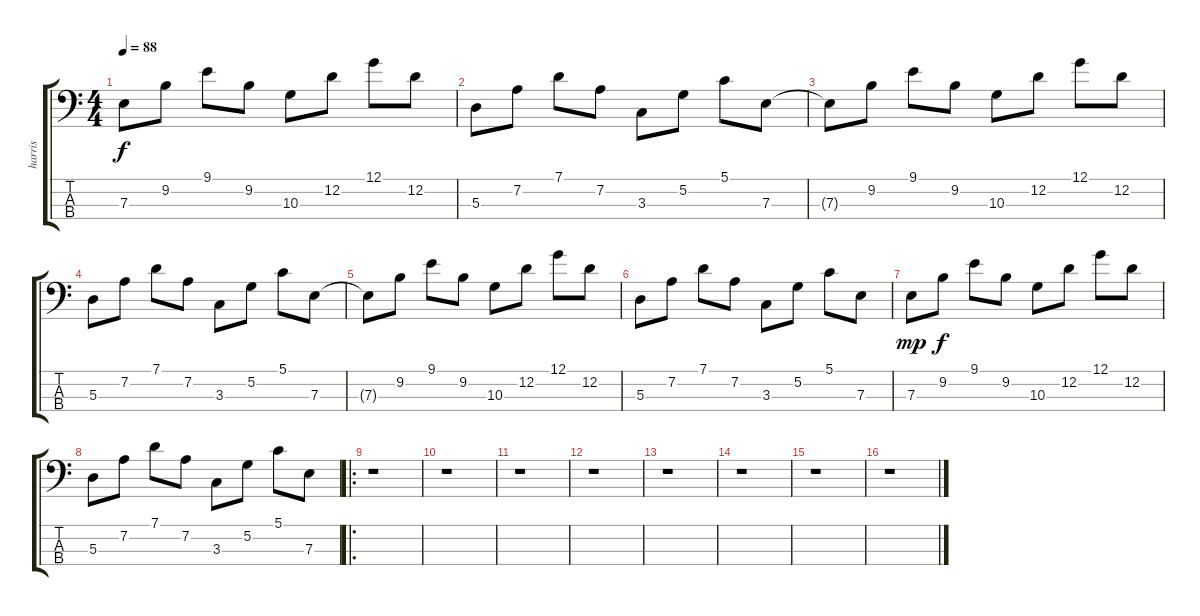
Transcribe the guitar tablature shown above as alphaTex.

\track ("harris" "harris") {instrument electricbassfinger}
\staff {score tabs}
\tuning (G2 D2 A1 E1) {hide}
\ts (4 4)
\tempo 88
\clef f4
\ks c
7.3.8{dy f instrument electricbassfinger} 9.2.8 9.1.8 9.2.8 10.3.8 12.2.8 12.1.8 12.2.8 |
5.3.8 7.2.8 7.1.8 7.2.8 3.3.8 5.2.8 5.1.8 7.3.8 |
7.3{t}.8 9.2.8 9.1.8 9.2.8 10.3.8 12.2.8 12.1.8 12.2.8 |
5.3.8 7.2.8 7.1.8 7.2.8 3.3.8 5.2.8 5.1.8 7.3.8 |
7.3{t}.8 9.2.8 9.1.8 9.2.8 10.3.8 12.2.8 12.1.8 12.2.8 |
5.3.8 7.2.8 7.1.8 7.2.8 3.3.8 5.2.8 5.1.8 7.3.8 |
7.3.8{dy mp} 9.2.8{dy f} 9.1.8 9.2.8 10.3.8 12.2.8 12.1.8 12.2.8 |
5.3.8 7.2.8 7.1.8 7.2.8 3.3.8 5.2.8 5.1.8 7.3.8 |
\ro
r.1 |
r.1 |
r.1 |
r.1 |
r.1 |
r.1 |
r.1 |
r.1
